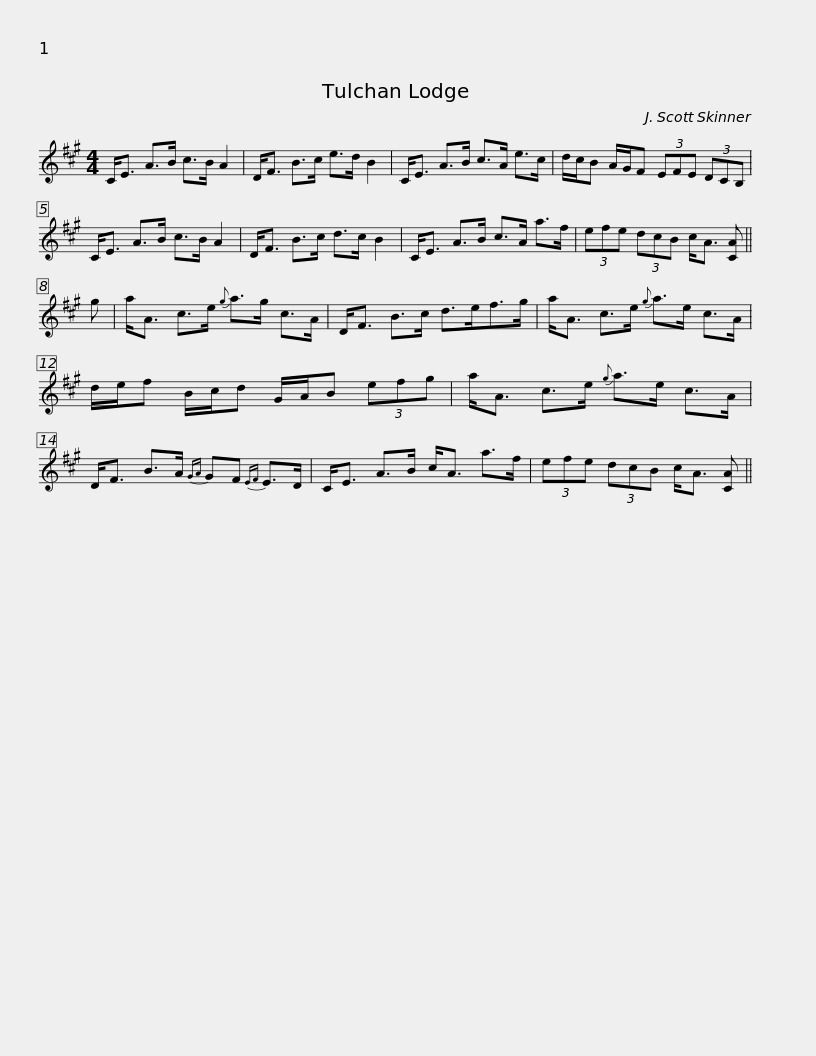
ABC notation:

X:1
L:1/8
M:4/4
I:linebreak $
K:A
V:1 treble
V:1
 C<E A>B c>B A2 | D<F B>c e>d B2 | C<E A>B c>A e>c | d/c/B A/G/F (3EFE (3DCB, |$ C<E A>B c>B A2 | %5
 D<F B>c d>c B2 | C<E A>B c>A a>f | (3efe (3dcB c<A [CA] || g |$ a<A c>e{g} a>g c>A | %10
 D<F B>c d>ef>g | a<A c>e{g} a>e c>A | d/e/f B/c/d G/A/B (3efg |$ a<A c>e{g} a>e c>A | D<F B>A{GA} GF{EF} E>D | %15
 C<E A>B c<A a>f | (3efe (3dcB c<A [CA] || %17
